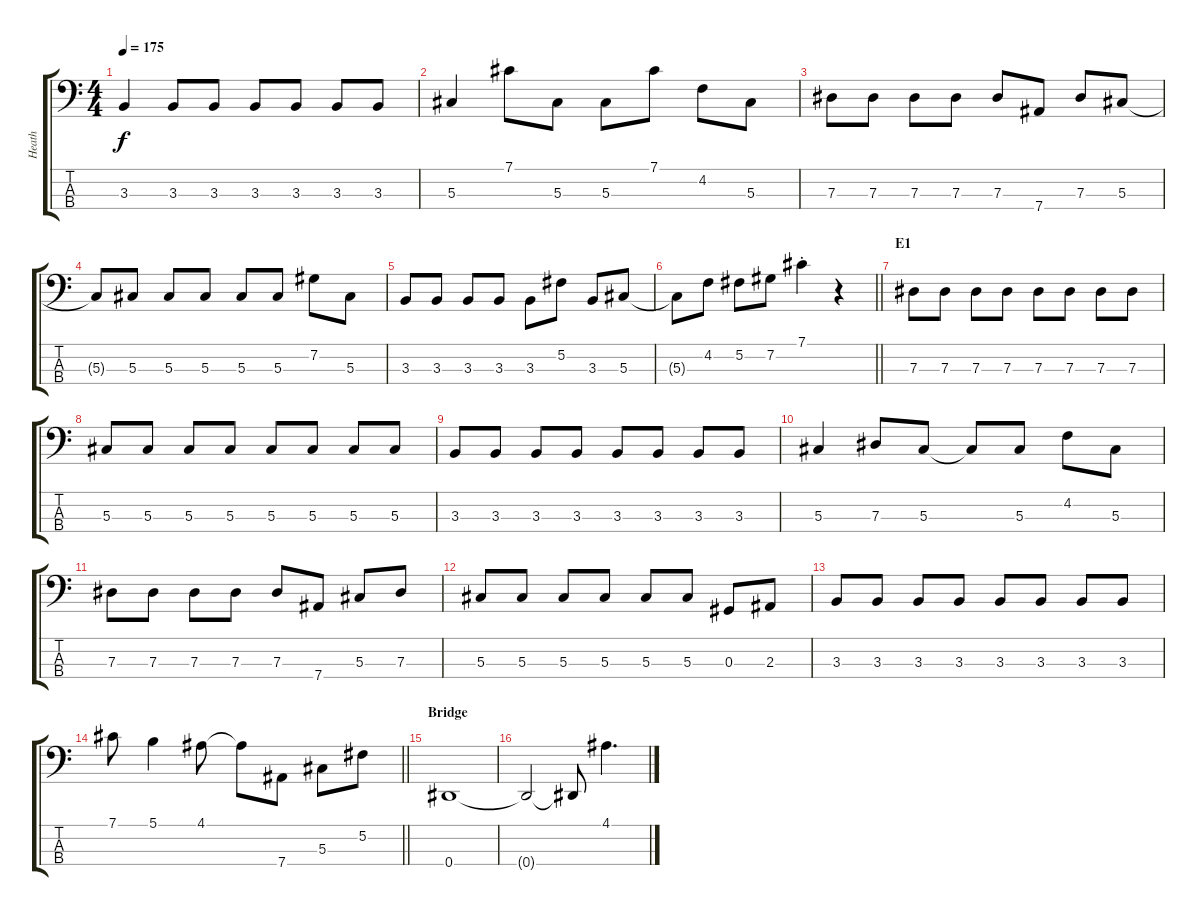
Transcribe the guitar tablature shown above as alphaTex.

\track ("Heath" "Heath") {instrument electricbasspick}
\staff {score tabs}
\tuning (Gb2 Db2 Ab1 Eb1) {hide}
\ts (4 4)
\tempo 175
\clef f4
\ks c
3.3.4{dy f} 3.3.8 3.3.8 3.3.8 3.3.8 3.3.8 3.3.8 |
5.3.4 7.1.8 5.3.8 5.3.8 7.1.8 4.2.8 5.3.8 |
7.3.8 7.3.8 7.3.8 7.3.8 7.3.8 7.4.8 7.3.8 5.3.8 |
5.3{t}.8 5.3.8 5.3.8 5.3.8 5.3.8 5.3.8 7.2.8 5.3.8 |
3.3.8 3.3.8 3.3.8 3.3.8 3.3.8 5.2.8 3.3.8 5.3.8 |
\barLineRight lightlight
5.3{t}.8 4.2.8 5.2.8 7.2.8 7.1{st}.4 r.4 |
\section ("" "E1")
7.3.8 7.3.8 7.3.8 7.3.8 7.3.8 7.3.8 7.3.8 7.3.8 |
5.3.8 5.3.8 5.3.8 5.3.8 5.3.8 5.3.8 5.3.8 5.3.8 |
3.3.8 3.3.8 3.3.8 3.3.8 3.3.8 3.3.8 3.3.8 3.3.8 |
5.3.4 7.3.8 5.3.8 5.3{t}.8 5.3.8 4.2.8 5.3.8 |
7.3.8 7.3.8 7.3.8 7.3.8 7.3.8 7.4.8 5.3.8 7.3.8 |
5.3.8 5.3.8 5.3.8 5.3.8 5.3.8 5.3.8 0.3.8 2.3.8 |
3.3.8 3.3.8 3.3.8 3.3.8 3.3.8 3.3.8 3.3.8 3.3.8 |
\barLineRight lightlight
7.1.8 5.1.4 4.1.8 4.1{t}.8 7.4.8 5.3.8 5.2.8 |
\section ("" "Bridge")
0.4.1 |
0.4{t}.2 0.4{t}.8 4.1{ss}.4{d}
